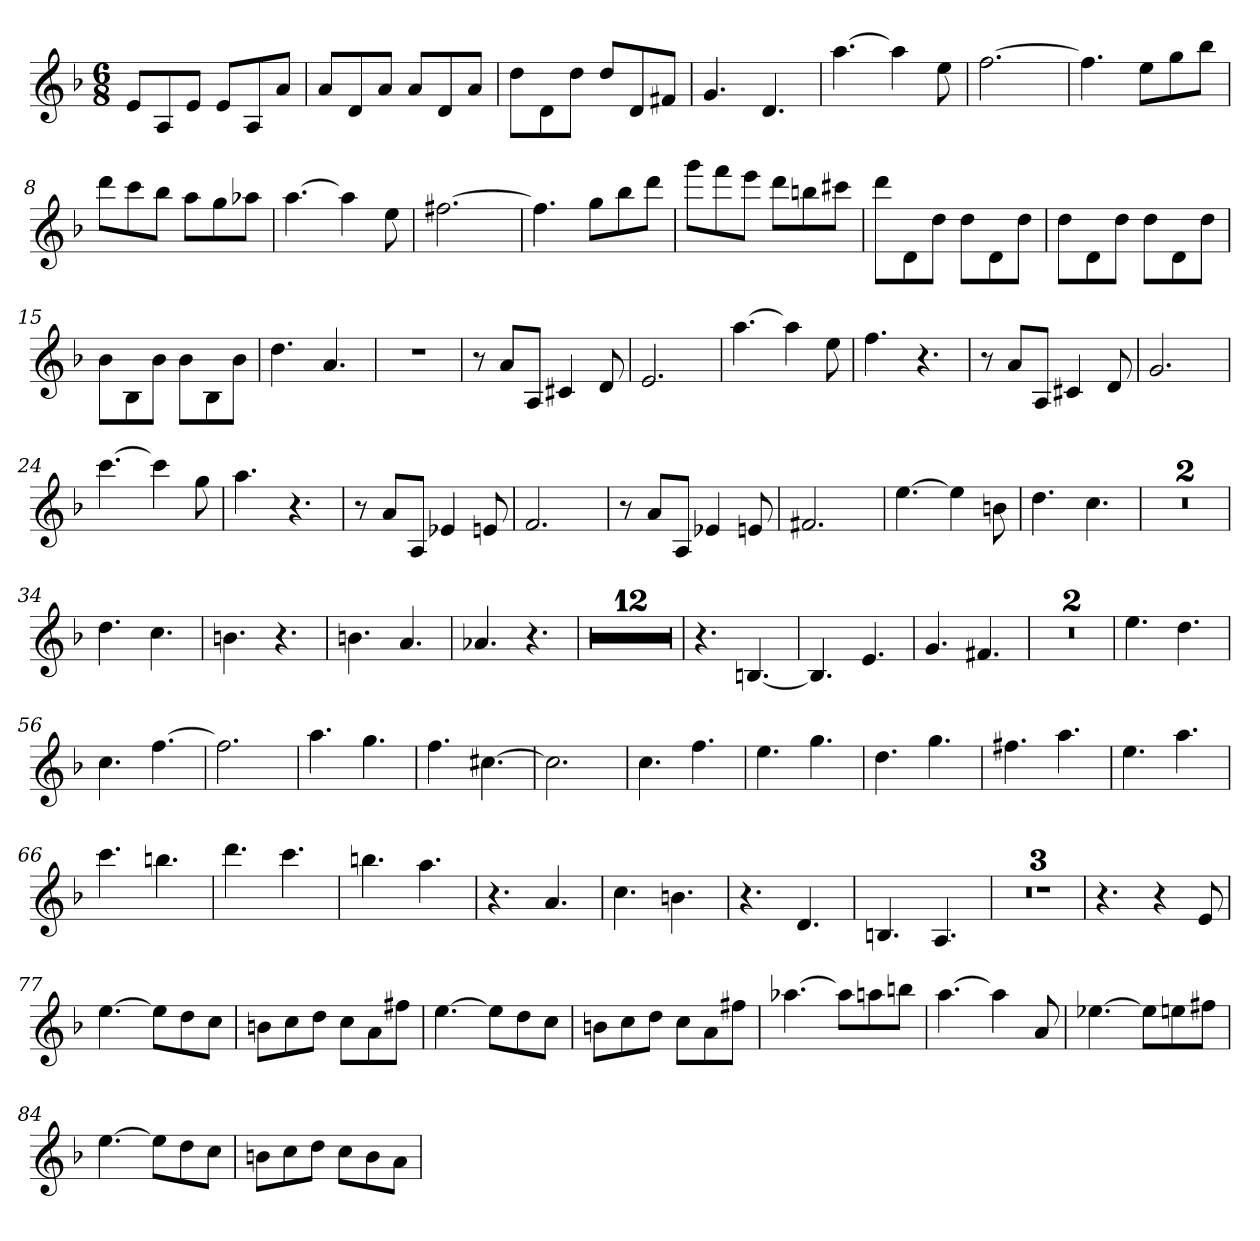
**kern
*part1
*staff1
*clefG2
*k[b-]
*F:
*M6/8
=1
8e/L
8A/
8e/J
8e/L
8A/
8a/J
=2
8a/L
8d/
8a/J
8a/L
8d/
8a/J
=3
8dd\L
8d\
8dd\J
8dd/L
8d/
8f#X/J
=4
4.g
4.d
=5
[4.aa
4aa]
8ee
=6
[2.ff
=7
4.ff]
8ee\L
8gg\
8bb-\J
=8
8ddd\L
8ccc\
8bb-\J
8aa\L
8gg\
8aa-X\J
=9
[4.aa
4aa]
8ee
=10
[2.ff#X
=11
4.ff#]
8gg\L
8bb-\
8ddd\J
=12
8ggg\L
8fff\
8eee\J
8ddd\L
8bbn\
8ccc#X\J
=13
8ddd\L
8d\
8dd\J
8dd\L
8d\
8dd\J
=14
8dd\L
8d\
8dd\J
8dd\L
8d\
8dd\J
=15
8b-\L
8B-\
8b-\J
8b-\L
8B-\
8b-\J
=16
4.dd
4.a
=17
2.r
=18
8r
8a/L
8A/J
4c#X
8d
=19
2.e
=20
[4.aa
4aa]
8ee
=21
4.ff
4.r
=22
8r
8a/L
8A/J
4c#X
8d
=23
2.g
=24
[4.ccc
4ccc]
8gg
=25
4.aa
4.r
=26
8r
8a/L
8A/J
4e-X
8en
=27
2.f
=28
8r
8a/L
8A/J
4e-X
8en
=29
2.f#X
=30
[4.ee
4ee]
8bn
=31
4.dd
4.cc
=32
2.r
=33
2.r
=34
4.dd
4.cc
=35
4.bn
4.r
=36
4.bn
4.a
=37
4.a-X
4.r
=38
2.r
=39
2.r
=40
2.r
=41
2.r
=42
2.r
=43
2.r
=44
2.r
=45
2.r
=46
2.r
=47
2.r
=48
2.r
=49
2.r
=50
4.r
[4.Bn
=51
4.B]
4.e
=52
4.g
4.f#X
=53
2.r
=54
2.r
=55
4.ee
4.dd
=56
4.cc
[4.ff
=57
2.ff]
=58
4.aa
4.gg
=59
4.ff
[4.cc#X
=60
2.cc#]
=61
4.cc
4.ff
=62
4.ee
4.gg
=63
4.dd
4.gg
=64
4.ff#X
4.aa
=65
4.ee
4.aa
=66
4.ccc
4.bbn
=67
4.ddd
4.ccc
=68
4.bbn
4.aa
=69
4.r
4.a
=70
4.cc
4.bn
=71
4.r
4.d
=72
4.Bn
4.A
=73
2.r
=74
2.r
=75
2.r
=76
4.r
4r
8e
=77
[4.ee
8ee\L]
8dd\
8cc\J
=78
8bn\L
8cc\
8dd\J
8cc\L
8a\
8ff#X\J
=79
[4.ee
8ee\L]
8dd\
8cc\J
=80
8bn\L
8cc\
8dd\J
8cc\L
8a\
8ff#X\J
=81
[4.aa-X
8aa-\L]
8aan\
8bbn\J
=82
[4.aa
4aa]
8a
=83
[4.ee-X
8ee-\L]
8een\
8ff#X\J
=84
[4.ee
8ee\L]
8dd\
8cc\J
=85
8bn\L
8cc\
8dd\J
8cc\L
8b\
8a\J
=
*-
